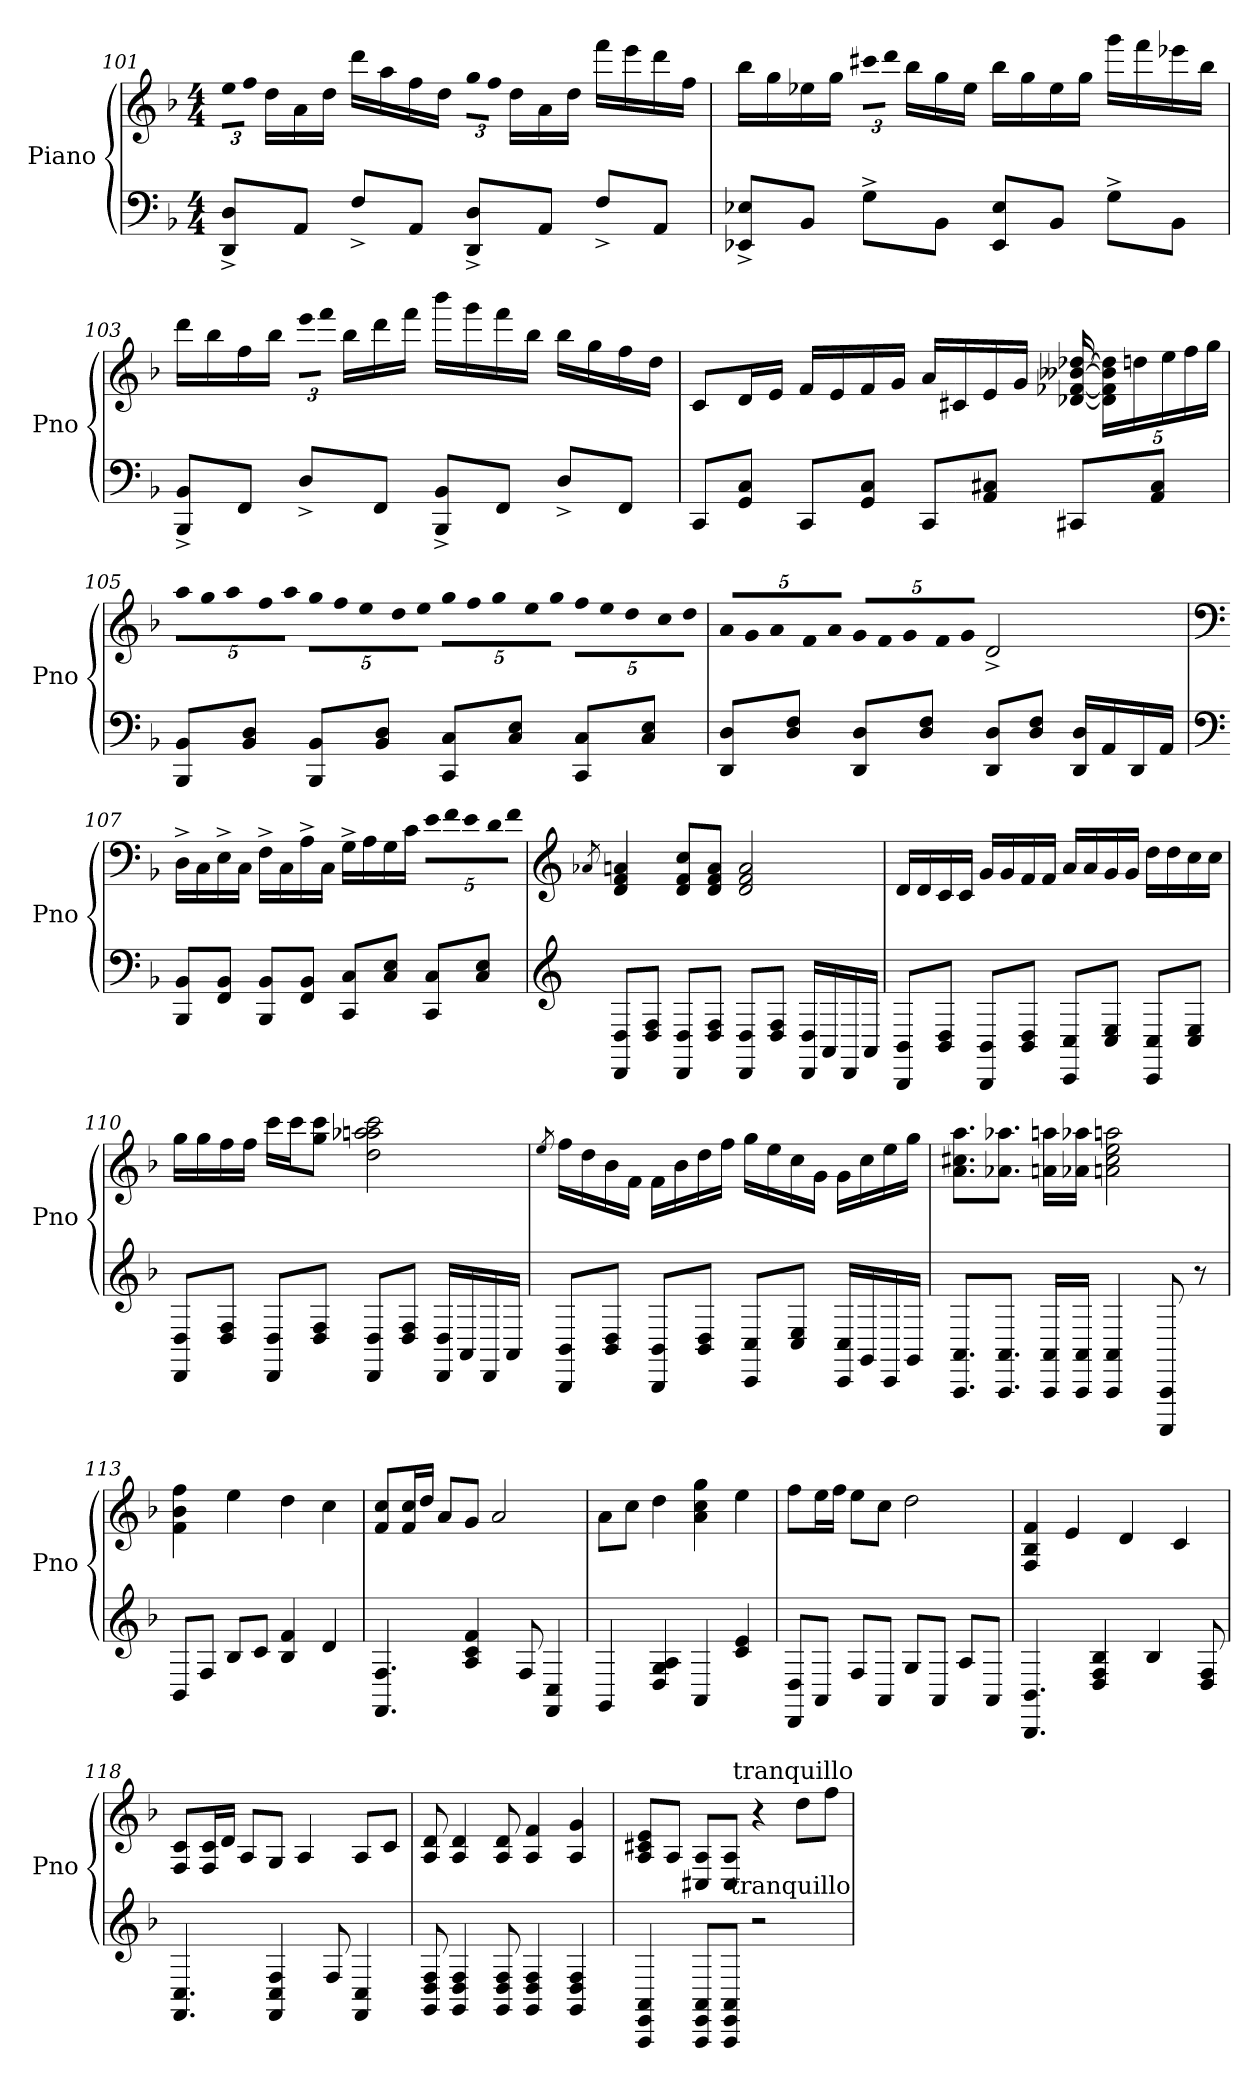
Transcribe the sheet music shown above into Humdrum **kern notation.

**kern	**kern	**dynam
*part1	*part1	*part1
*staff2	*staff1	*staff1/2
*I"Piano	*	*
*I'Pno	*	*
*clefF4	*clefG2	*
*k[b-]	*k[b-]	*
*d:	*d:	*
*M4/4	*M4/4	*
=101	=101	=101
!	!LO:N:vis=32	!
8DD^ 8D^L	48eeL	.
!	!LO:N:vis=16	!
.	24ffJ	.
.	16ddL	.
8AAJ	16a	.
.	16ddJ	.
8F^L	16dddL	.
.	16aa	.
8AAJ	16ff	.
.	16ddJ	.
!	!LO:N:vis=32	!
8DD^ 8D^L	48ggL	.
!	!LO:N:vis=16	!
.	24ffJ	.
.	16ddL	.
8AAJ	16a	.
.	16ddJ	.
8F^L	16fffL	.
.	16eee	.
8AAJ	16ddd	.
.	16ffJ	.
=102	=102	=102
8EE-X^ 8E-X^L	16bb-L	.
.	16gg	.
8BB-J	16ee-X	.
.	16ggJ	.
!	!LO:N:vis=32	!
8G^L	48ccc#XL	.
!	!LO:N:vis=16	!
.	24dddJ	.
.	16bb-L	.
8BB-J	16gg	.
.	16ee-J	.
8EE- 8E-L	16bb-L	.
.	16gg	.
8BB-J	16ee-	.
.	16ggJ	.
8G^L	16gggL	.
.	16fff	.
8BB-J	16eee-X	.
.	16bb-J	.
=103	=103	=103
8BBB-^ 8BB-^L	16dddL	.
.	16bb-	.
8FFJ	16ff	.
.	16bb-J	.
!	!LO:N:vis=32	!
8D^L	48eeeL	.
!	!LO:N:vis=16	!
.	24fffJ	.
.	16bb-L	.
8FFJ	16ddd	.
.	16fffJ	.
8BBB-^ 8BB-^L	16bbb-L	.
.	16ggg	.
8FFJ	16fff	.
.	16bb-J	.
8D^L	16bb-L	.
.	16gg	.
8FFJ	16ff	.
.	16ddJ	.
=104	=104	=104
8CCL	8cL	.
8GG 8CJ	16d	.
.	16eJ	.
8CCL	16fL	.
.	16e	.
8GG 8CJ	16f	.
.	16gJ	.
8CCL	16aL	.
.	16c#X	.
8AA 8C#XJ	16e	.
.	16gJ	.
8CC#XL	[16d-X [16f-X [16b--X [16dd-X	.
.	80%3d-] 80%3f-] 80%3b--] 80%3dd-]L	.
.	80%3ddn	.
8AA 8C#J	.	.
.	80%3ee	.
.	80%3ff	.
.	80%3ggJ	.
=105	=105	=105
!	!LO:N:vis=16	!
8BBB- 8BB-L	20aaL	.
!	!LO:N:vis=16	!
.	20gg	.
!	!LO:N:vis=16	!
.	20aa	.
8BB- 8DJ	.	.
!	!LO:N:vis=16	!
.	20ff	.
!	!LO:N:vis=16	!
.	20aaJ	.
!	!LO:N:vis=16	!
8BBB- 8BB-L	20ggL	.
!	!LO:N:vis=16	!
.	20ff	.
!	!LO:N:vis=16	!
.	20ee	.
8BB- 8DJ	.	.
!	!LO:N:vis=16	!
.	20dd	.
!	!LO:N:vis=16	!
.	20eeJ	.
!	!LO:N:vis=16	!
8CC 8CL	20ggL	.
!	!LO:N:vis=16	!
.	20ff	.
!	!LO:N:vis=16	!
.	20gg	.
8C 8EJ	.	.
!	!LO:N:vis=16	!
.	20ee	.
!	!LO:N:vis=16	!
.	20ggJ	.
!	!LO:N:vis=16	!
8CC 8CL	20ffL	.
!	!LO:N:vis=16	!
.	20ee	.
!	!LO:N:vis=16	!
.	20dd	.
8C 8EJ	.	.
!	!LO:N:vis=16	!
.	20cc	.
!	!LO:N:vis=16	!
.	20ddJ	.
=106	=106	=106
!	!LO:N:vis=16	!
8DD 8DL	20aL	.
!	!LO:N:vis=16	!
.	20g	.
!	!LO:N:vis=16	!
.	20a	.
8D 8FJ	.	.
!	!LO:N:vis=16	!
.	20f	.
!	!LO:N:vis=16	!
.	20aJ	.
!	!LO:N:vis=16	!
8DD 8DL	20gL	.
!	!LO:N:vis=16	!
.	20f	.
!	!LO:N:vis=16	!
.	20g	.
8D 8FJ	.	.
!	!LO:N:vis=16	!
.	20f	.
!	!LO:N:vis=16	!
.	20gJ	.
8DD 8DL	2d^	.
8D 8FJ	.	.
16DD 16DL	.	.
16AA	.	.
16DD	.	.
16AAJ	.	.
=107	=107	=107
*clefF4	*clefF4	*
8BBB- 8BB-L	16D^L	.
.	16C	.
8FF 8BB-J	16E^	.
.	16CJ	.
8BBB- 8BB-L	16F^L	.
.	16C	.
8FF 8BB-J	16A^	.
.	16CJ	.
8CC 8CL	16G^L	.
.	16A	.
8C 8EJ	16G	.
.	16cJ	.
!	!LO:N:vis=16	!
8CC 8CL	20eL	.
!	!LO:N:vis=16	!
.	20f	.
!	!LO:N:vis=16	!
.	20e	.
8C 8EJ	.	.
!	!LO:N:vis=16	!
.	20d	.
!	!LO:N:vis=16	!
.	20fJ	.
=108	=108	=108
*clefG2	*clefG2	*
.	8qa-X	.
8DD 8DL	4d 4f 4an	.
8D 8FJ	.	.
8DD 8DL	8d 8f 8ccL	.
8D 8FJ	8d 8f 8aJ	.
8DD 8DL	2d 2f 2a	.
8D 8FJ	.	.
16DD 16DL	.	.
16AA	.	.
16DD	.	.
16AAJ	.	.
=109	=109	=109
8BBB- 8BB-L	16dL	.
.	16d	.
8BB- 8DJ	16c	.
.	16cJ	.
8BBB- 8BB-L	16gL	.
.	16g	.
8BB- 8DJ	16f	.
.	16fJ	.
8CC 8CL	16aL	.
.	16a	.
8C 8EJ	16g	.
.	16gJ	.
8CC 8CL	16ddL	.
.	16dd	.
8C 8EJ	16cc	.
.	16ccJ	.
=110	=110	=110
8DD 8DL	16ggL	.
.	16gg	.
8D 8FJ	16ff	.
.	16ffJ	.
8DD 8DL	16cccL	.
.	16ccc	.
8D 8FJ	8gg 8cccJ	.
8DD 8DL	2dd 2aa-X 2aa 2ccc	.
8D 8FJ	.	.
16DD 16DL	.	.
16AA	.	.
16DD	.	.
16AAJ	.	.
=111	=111	=111
.	8qee	.
8BBB- 8BB-L	16ffL	.
.	16dd	.
8BB- 8DJ	16b-	.
.	16fJ	.
8BBB- 8BB-L	16fL	.
.	16b-	.
8BB- 8DJ	16dd	.
.	16ffJ	.
8CC 8CL	16ggL	.
.	16ee	.
8C 8EJ	16cc	.
.	16gJ	.
16CC 16CL	16gL	.
16GG	16cc	.
16CC	16ee	.
16GGJ	16ggJ	.
=112	=112	=112
8.AAA 8.AAL	8.a 8.cc#X 8.aaL	.
8.AAA 8.AAJ	8.a-X 8.aa-XJ	.
16AAA 16AAL	16an 16aanL	.
16AAA 16AAJ	16a-X 16aa-XJ	.
4AAA 4AA	2an 2cc# 2ee 2aan	.
8AAAA 8AAA	.	.
8r	.	.
=113	=113	=113
8BB-L	4f 4b- 4ff	.
8FJ	.	.
8B-L	4ee	.
8cJ	.	.
4B- 4f	4dd	.
4d	4cc	.
=114	=114	=114
4.FF 4.F	8f 8ccL	.
.	16f 16cc	.
.	16ddJ	.
.	8aL	.
4A 4c 4f	8gJ	.
.	2a	.
8F	.	.
4FF 4C	.	.
=115	=115	=115
4GG	8aL	.
.	8ccJ	.
4D 4G 4A	4dd	.
4AA	4a 4cc 4gg	.
4c 4e	4ee	.
=116	=116	=116
8DD 8DL	8ffL	.
8AAJ	16ee	.
.	16ffJ	.
8FL	8eeL	.
8AAJ	8ccJ	.
8GL	2dd	.
8AAJ	.	.
8AL	.	.
8AAJ	.	.
=117	=117	=117
4.BBB- 4.BB-	4F 4B- 4f	.
.	4e	.
4D 4F 4B-	.	.
.	4d	.
4B-	.	.
.	4c	.
8D 8F	.	.
=118	=118	=118
4.FF 4.C	8F 8cL	.
.	16F 16c	.
.	16dJ	.
.	8AL	.
4FF 4C 4F	8GJ	.
.	4A	.
8F	.	.
4FF 4C	8AL	.
.	8cJ	.
=119	=119	=119
8GG 8D 8F	8A 8d	.
4GG 4D 4F	4A 4d	.
8GG 8D 8F	8A 8d	.
4GG 4D 4F	4A 4f	.
4GG 4D 4F	4A 4g	.
=120	=120	=120
4AAA 4EE 4AA	8A 8c#X 8eL	.
.	8AJ	.
8AAA 8EE 8AAL	8C#X 8AL	.
8AAA 8EE 8AAJ	8C# 8AJ	.
!	!	!LO:DY:b=2
!	!	!LO:DY:n=1:b
2r	4r	mp mp
.	8ddL	.
.	8ffJ	.
!	!LO:TX:a:t=tranquillo	!
!LO:TX:a:t=tranquillo	!	!
=	=	=
*-	*-	*-
